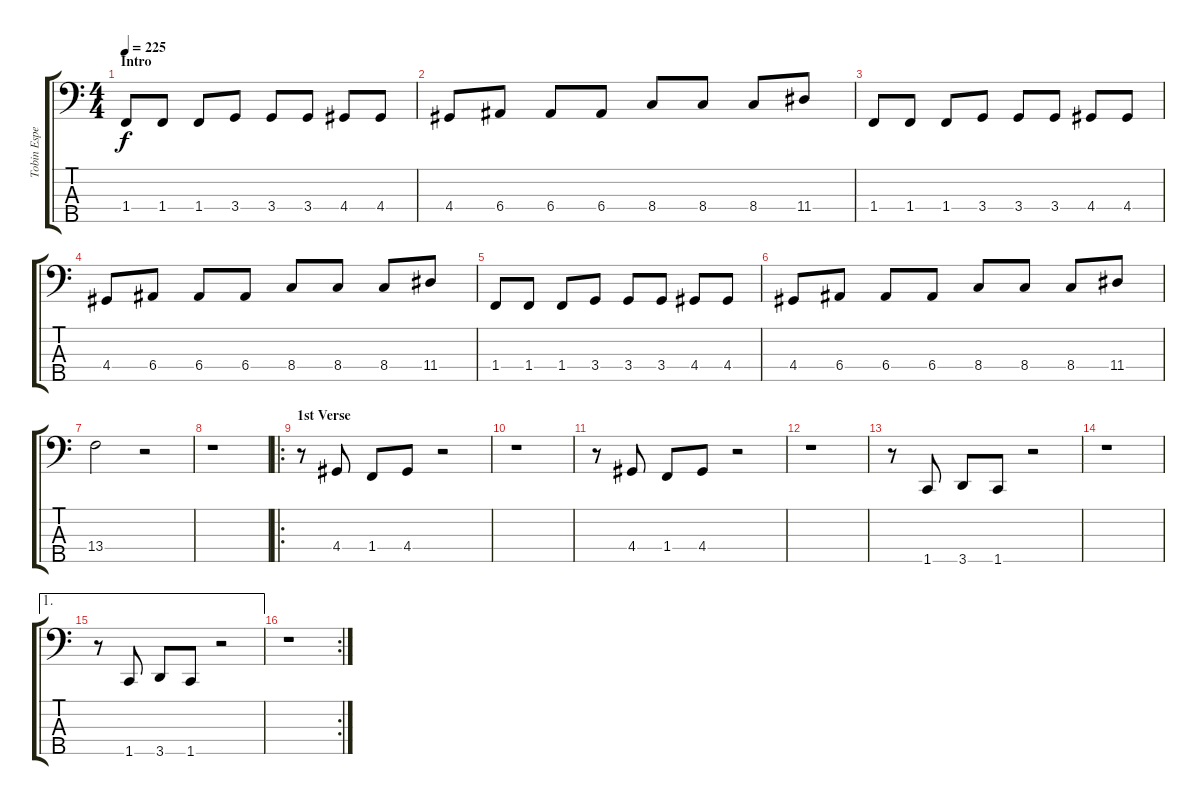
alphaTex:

\track ("Tobin Esperance" "Tobin Espe") {instrument electricbassfinger}
\staff {score tabs}
\tuning (G2 D2 A1 E1 B0) {hide}
\ts (4 4)
\section ("" "Intro")
\tempo 225
\clef f4
\ks c
1.4.8{dy f instrument electricbassfinger} 1.4.8 1.4.8 3.4.8 3.4.8 3.4.8 4.4.8 4.4.8 |
4.4.8 6.4.8 6.4.8 6.4.8 8.4.8 8.4.8 8.4.8 11.4.8 |
1.4.8 1.4.8 1.4.8 3.4.8 3.4.8 3.4.8 4.4.8 4.4.8 |
4.4.8 6.4.8 6.4.8 6.4.8 8.4.8 8.4.8 8.4.8 11.4.8 |
1.4.8 1.4.8 1.4.8 3.4.8 3.4.8 3.4.8 4.4.8 4.4.8 |
4.4.8 6.4.8 6.4.8 6.4.8 8.4.8 8.4.8 8.4.8 11.4.8 |
13.4.2 r.2 |
r.1 |
\ro
\section ("" "1st Verse")
r.8 4.4.8 1.4.8 4.4.8 r.2 |
r.1 |
r.8 4.4.8 1.4.8 4.4.8 r.2 |
r.1 |
r.8 1.5.8 3.5.8 1.5.8 r.2 |
r.1 |
\ae 1
r.8 1.5.8 3.5.8 1.5.8 r.2 |
\rc 2
r.1
